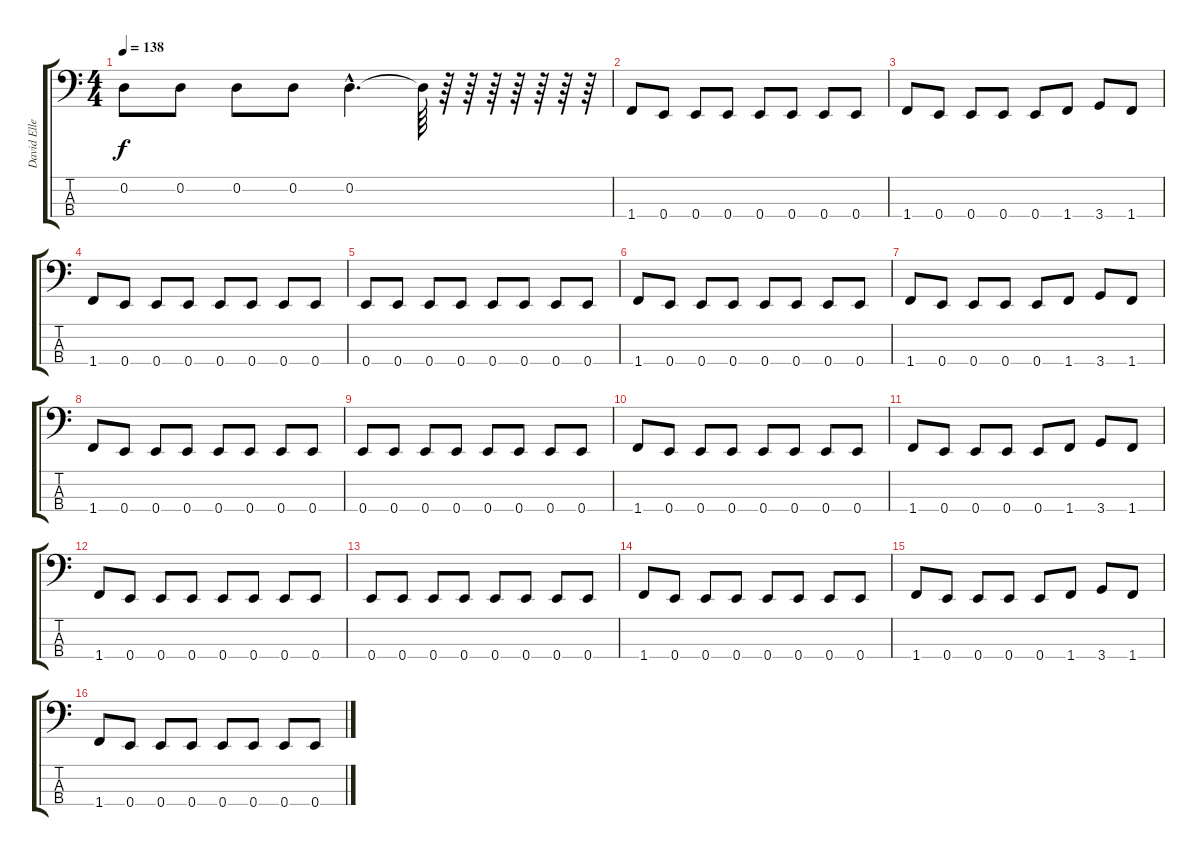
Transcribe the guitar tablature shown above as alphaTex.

\track ("David Ellefson      " "David Elle") {instrument electricbasspick}
\staff {score tabs}
\tuning (G2 D2 A1 E1) {hide}
\ts (4 4)
\tempo 138
\clef f4
\ks c
0.2.8{dy f} 0.2.8 0.2.8 0.2.8 0.2{hac}.4{d} 0.2{t}.64 r.64 r.64 r.64 r.64 r.64 r.64 r.64 |
1.4.8 0.4.8 0.4.8 0.4.8 0.4.8 0.4.8 0.4.8 0.4.8 |
1.4.8 0.4.8 0.4.8 0.4.8 0.4.8 1.4.8 3.4.8 1.4.8 |
1.4.8 0.4.8 0.4.8 0.4.8 0.4.8 0.4.8 0.4.8 0.4.8 |
0.4.8 0.4.8 0.4.8 0.4.8 0.4.8 0.4.8 0.4.8 0.4.8 |
1.4.8 0.4.8 0.4.8 0.4.8 0.4.8 0.4.8 0.4.8 0.4.8 |
1.4.8 0.4.8 0.4.8 0.4.8 0.4.8 1.4.8 3.4.8 1.4.8 |
1.4.8 0.4.8 0.4.8 0.4.8 0.4.8 0.4.8 0.4.8 0.4.8 |
0.4.8 0.4.8 0.4.8 0.4.8 0.4.8 0.4.8 0.4.8 0.4.8 |
1.4.8 0.4.8 0.4.8 0.4.8 0.4.8 0.4.8 0.4.8 0.4.8 |
1.4.8 0.4.8 0.4.8 0.4.8 0.4.8 1.4.8 3.4.8 1.4.8 |
1.4.8 0.4.8 0.4.8 0.4.8 0.4.8 0.4.8 0.4.8 0.4.8 |
0.4.8 0.4.8 0.4.8 0.4.8 0.4.8 0.4.8 0.4.8 0.4.8 |
1.4.8 0.4.8 0.4.8 0.4.8 0.4.8 0.4.8 0.4.8 0.4.8 |
1.4.8 0.4.8 0.4.8 0.4.8 0.4.8 1.4.8 3.4.8 1.4.8 |
1.4.8 0.4.8 0.4.8 0.4.8 0.4.8 0.4.8 0.4.8 0.4.8
